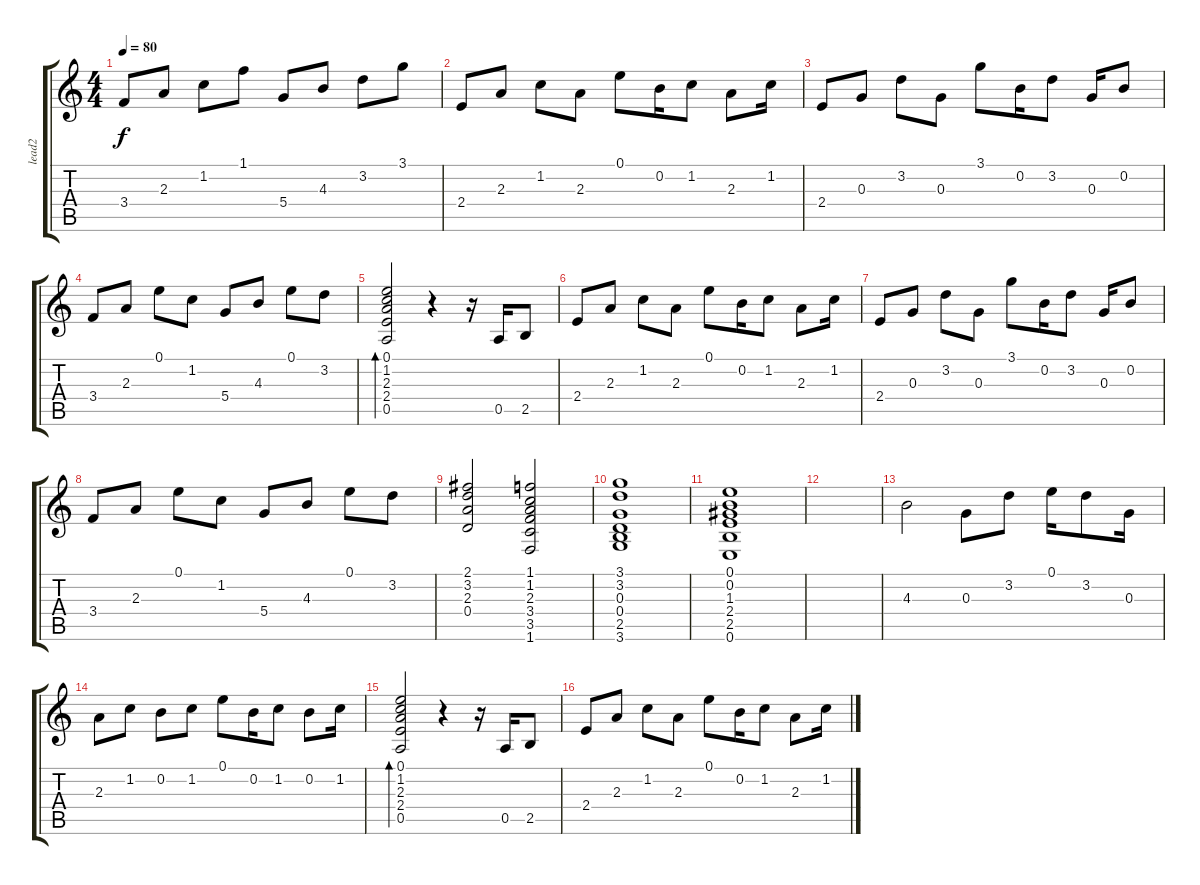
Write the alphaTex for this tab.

\track ("lead2" "lead2") {instrument electricguitarjazz}
\staff {score tabs}
\tuning (E4 B3 G3 D3 A2 E2) {hide}
\ts (4 4)
\tempo 80
\clef g2
\ks c
3.4.8{dy f} 2.3.8 1.2.8 1.1.8 5.4.8 4.3.8 3.2.8 3.1.8 |
2.4.8 2.3.8 1.2.8 2.3.8 0.1.8 0.2.16 1.2.8 2.3.8 1.2.16 |
2.4.8 0.3.8 3.2.8 0.3.8 3.1.8 0.2.16 3.2.8 0.3.16 0.2.8 |
3.4.8 2.3.8 0.1.8 1.2.8 5.4.8 4.3.8 0.1.8 3.2.8 |
(0.1 1.2 2.3 2.4 0.5).2{bd 240} r.4 r.16 0.5.16 2.5.8 |
2.4.8 2.3.8 1.2.8 2.3.8 0.1.8 0.2.16 1.2.8 2.3.8 1.2.16 |
2.4.8 0.3.8 3.2.8 0.3.8 3.1.8 0.2.16 3.2.8 0.3.16 0.2.8 |
3.4.8 2.3.8 0.1.8 1.2.8 5.4.8 4.3.8 0.1.8 3.2.8 |
(2.1 3.2 2.3 0.4).2{instrument distortionguitar} (1.1 1.2 2.3 3.4 3.5 1.6).2 |
(3.1 3.2 0.3 0.4 2.5 3.6).1 |
(0.1 0.2 1.3 2.4 2.5 0.6).1 |
|
4.3.2{volume 7 instrument electricguitarjazz} 0.3.8 3.2.8 0.1.16 3.2.8 0.3.16 |
2.3.8 1.2.8 0.2.8 1.2.8 0.1.8 0.2.16 1.2.8 0.2.8 1.2.16 |
(0.1 1.2 2.3 2.4 0.5).2{bd 240} r.4 r.16 0.5.16 2.5.8 |
2.4.8 2.3.8 1.2.8 2.3.8 0.1.8 0.2.16 1.2.8 2.3.8 1.2.16
